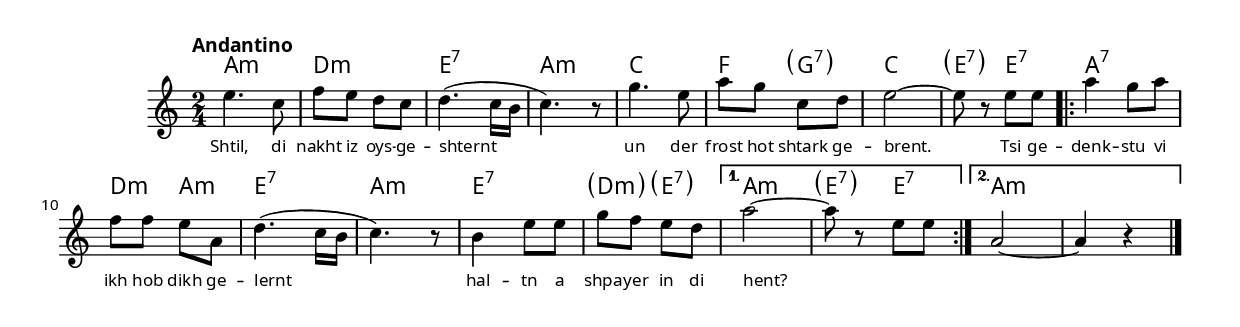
\version "2.18.2"
\language "english"
\include "../../../../templates/preamble.ly"

mel = \relative d'' {
  e4. c8       |
  f e d c     |
  d4.( c16 b   |
  c4.) r8      |
  g'4. e8       |
  a8 g c, d    |
  e2~           |
  e8 r e e      |

\repeat volta 2 {
   a4 g8 a      |
   f f e a,   |
   d4.( c16 b  | 
   c4.) r8     |
   b4 e8 e      |
   g f e d     | 
}
\alternative {
  {a'2~ | a8 r e e}
  {a,2~ | a4 r }
  }
}

acc = \chordmode {
  { a2:m    	|
    d:m 		|
    e:7   	|
    a:m     	|
    c     	|
    f4: \parenthesize g:7 |
    c2     	|
    \parenthesize e4:7 \once \set chordChanges = ##f e:7 |
  }
  \repeat volta 2 {
    a2:7    	| 
    d4:m a:m 	| 
    e2:7    	| 
    a:m      	|
    e:7     	| 
    \parenthesize d4:m \parenthesize e:7 | 
  }
  \alternative {
    { a2:m  	|
      \parenthesize e4:7 \once \set chordChanges = ##f e:7 |
    }
    { a2:m  	|
      a2:m 
    }
  }
}

\score {
  <<
    \new ChordNames {
      \acc

    }
    \new Staff {
      \clef treble
      \key a \minor
      \time 2/4
      \tempo Andantino
      \new Voice = "melody" {
        \mel
        \bar "|."
      }
    }
    \new Lyrics \lyricsto "melody" {
      Shtil, di nakht iz oys -- ge -- shternt
      un der frost hot shtark ge -- brent.
      Tsi ge -- denk -- stu vi ikh hob dikh ge -- lernt
      hal -- tn a shpa -- yer in di hent?
    }
  >>
}
